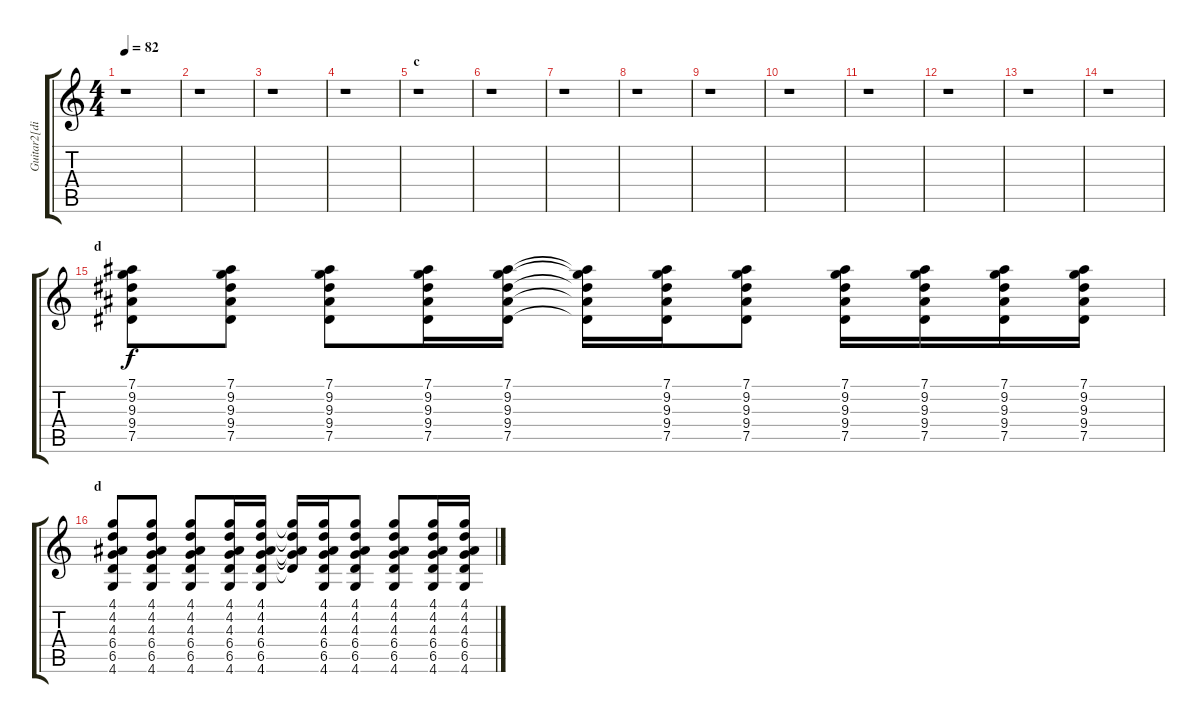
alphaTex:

\track ("Guitar2[dis]" "Guitar2[di") {instrument overdrivenguitar}
\staff {score tabs}
\tuning (Eb4 Bb3 Gb3 Db3 Ab2 Eb2) {hide}
\ts (4 4)
\tempo 82
\clef g2
\ks c
r.1{dy f} |
r.1 |
r.1 |
r.1 |
\section ("" "c")
r.1 |
r.1 |
r.1 |
r.1 |
r.1 |
r.1 |
r.1 |
r.1 |
r.1 |
r.1 |
\section ("" "d")
(7.1 9.2 9.3 9.4 7.5).8 (7.1 9.2 9.3 9.4 7.5).8 (7.1 9.2 9.3 9.4 7.5).8 (7.1 9.2 9.3 9.4 7.5).16 (7.1 9.2 9.3 9.4 7.5).16 (7.1{t} 9.2{t} 9.3{t} 9.4{t} 7.5{t}).16 (7.1 9.2 9.3 9.4 7.5).16 (7.1 9.2 9.3 9.4 7.5).8 (7.1 9.2 9.3 9.4 7.5).16 (7.1 9.2 9.3 9.4 7.5).16 (7.1 9.2 9.3 9.4 7.5).16 (7.1 9.2 9.3 9.4 7.5).16 |
\section ("" "d")
(4.1 4.2 4.3 6.4 6.5 4.6).8 (4.1 4.2 4.3 6.4 6.5 4.6).8 (4.1 4.2 4.3 6.4 6.5 4.6).8 (4.1 4.2 4.3 6.4 6.5 4.6).16 (4.1 4.2 4.3 6.4 6.5 4.6).16 (4.1{t} 4.2{t} 4.3{t} 6.4{t} 6.5{t}).16 (4.1 4.2 4.3 6.4 6.5 4.6).16 (4.1 4.2 4.3 6.4 6.5 4.6).8 (4.1 4.2 4.3 6.4 6.5 4.6).8 (4.1 4.2 4.3 6.4 6.5 4.6).16 (4.1 4.2 4.3 6.4 6.5 4.6).16
